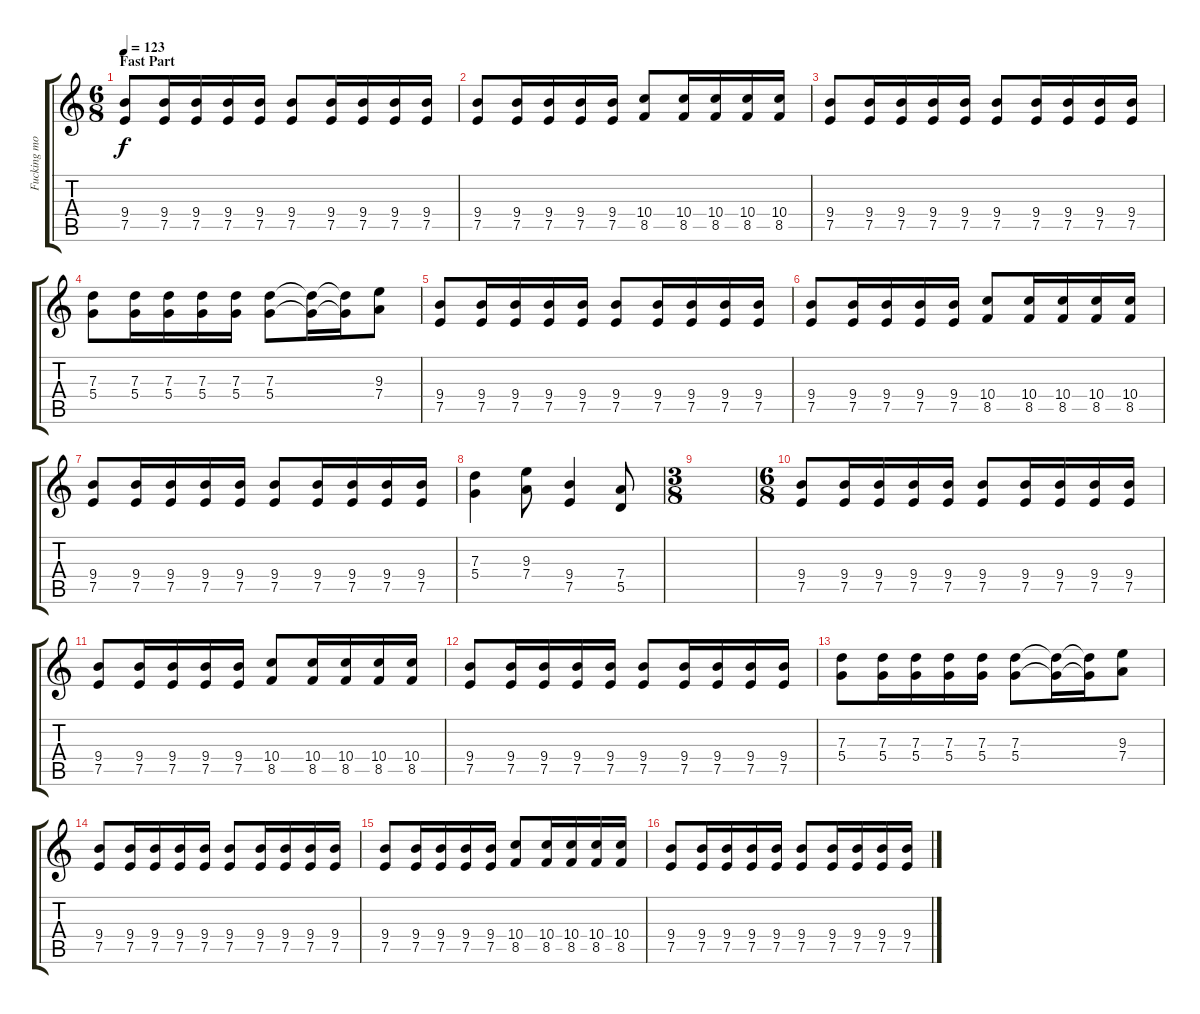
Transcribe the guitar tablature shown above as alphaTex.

\track ("Fucking morten!! GOD!!" "Fucking mo") {instrument distortionguitar}
\staff {score tabs}
\tuning (E4 B3 G3 D3 A2 E2) {hide}
\ts (6 8)
\section ("" "Fast Part")
\tempo 123
\clef g2
\ks c
(9.4 7.5).8{dy f} (9.4 7.5).16 (9.4 7.5).16 (9.4 7.5).16 (9.4 7.5).16 (9.4 7.5).8 (9.4 7.5).16 (9.4 7.5).16 (9.4 7.5).16 (9.4 7.5).16 |
(9.4 7.5).8 (9.4 7.5).16 (9.4 7.5).16 (9.4 7.5).16 (9.4 7.5).16 (10.4 8.5).8 (10.4 8.5).16 (10.4 8.5).16 (10.4 8.5).16 (10.4 8.5).16 |
(9.4 7.5).8 (9.4 7.5).16 (9.4 7.5).16 (9.4 7.5).16 (9.4 7.5).16 (9.4 7.5).8 (9.4 7.5).16 (9.4 7.5).16 (9.4 7.5).16 (9.4 7.5).16 |
(7.3 5.4).8 (7.3 5.4).16 (7.3 5.4).16 (7.3 5.4).16 (7.3 5.4).16 (7.3 5.4).8 (7.3{t} 5.4{t}).16 (7.3{t} 5.4{t}).16 (9.3 7.4).8 |
(9.4 7.5).8 (9.4 7.5).16 (9.4 7.5).16 (9.4 7.5).16 (9.4 7.5).16 (9.4 7.5).8 (9.4 7.5).16 (9.4 7.5).16 (9.4 7.5).16 (9.4 7.5).16 |
(9.4 7.5).8 (9.4 7.5).16 (9.4 7.5).16 (9.4 7.5).16 (9.4 7.5).16 (10.4 8.5).8 (10.4 8.5).16 (10.4 8.5).16 (10.4 8.5).16 (10.4 8.5).16 |
(9.4 7.5).8 (9.4 7.5).16 (9.4 7.5).16 (9.4 7.5).16 (9.4 7.5).16 (9.4 7.5).8 (9.4 7.5).16 (9.4 7.5).16 (9.4 7.5).16 (9.4 7.5).16 |
(7.3 5.4).4 (9.3 7.4).8 (9.4 7.5).4 (7.4 5.5).8 |
\ts (3 8)
|
\ts (6 8)
(9.4 7.5).8 (9.4 7.5).16 (9.4 7.5).16 (9.4 7.5).16 (9.4 7.5).16 (9.4 7.5).8 (9.4 7.5).16 (9.4 7.5).16 (9.4 7.5).16 (9.4 7.5).16 |
(9.4 7.5).8 (9.4 7.5).16 (9.4 7.5).16 (9.4 7.5).16 (9.4 7.5).16 (10.4 8.5).8 (10.4 8.5).16 (10.4 8.5).16 (10.4 8.5).16 (10.4 8.5).16 |
(9.4 7.5).8 (9.4 7.5).16 (9.4 7.5).16 (9.4 7.5).16 (9.4 7.5).16 (9.4 7.5).8 (9.4 7.5).16 (9.4 7.5).16 (9.4 7.5).16 (9.4 7.5).16 |
(7.3 5.4).8 (7.3 5.4).16 (7.3 5.4).16 (7.3 5.4).16 (7.3 5.4).16 (7.3 5.4).8 (7.3{t} 5.4{t}).16 (7.3{t} 5.4{t}).16 (9.3 7.4).8 |
(9.4 7.5).8 (9.4 7.5).16 (9.4 7.5).16 (9.4 7.5).16 (9.4 7.5).16 (9.4 7.5).8 (9.4 7.5).16 (9.4 7.5).16 (9.4 7.5).16 (9.4 7.5).16 |
(9.4 7.5).8 (9.4 7.5).16 (9.4 7.5).16 (9.4 7.5).16 (9.4 7.5).16 (10.4 8.5).8 (10.4 8.5).16 (10.4 8.5).16 (10.4 8.5).16 (10.4 8.5).16 |
(9.4 7.5).8 (9.4 7.5).16 (9.4 7.5).16 (9.4 7.5).16 (9.4 7.5).16 (9.4 7.5).8 (9.4 7.5).16 (9.4 7.5).16 (9.4 7.5).16 (9.4 7.5).16
